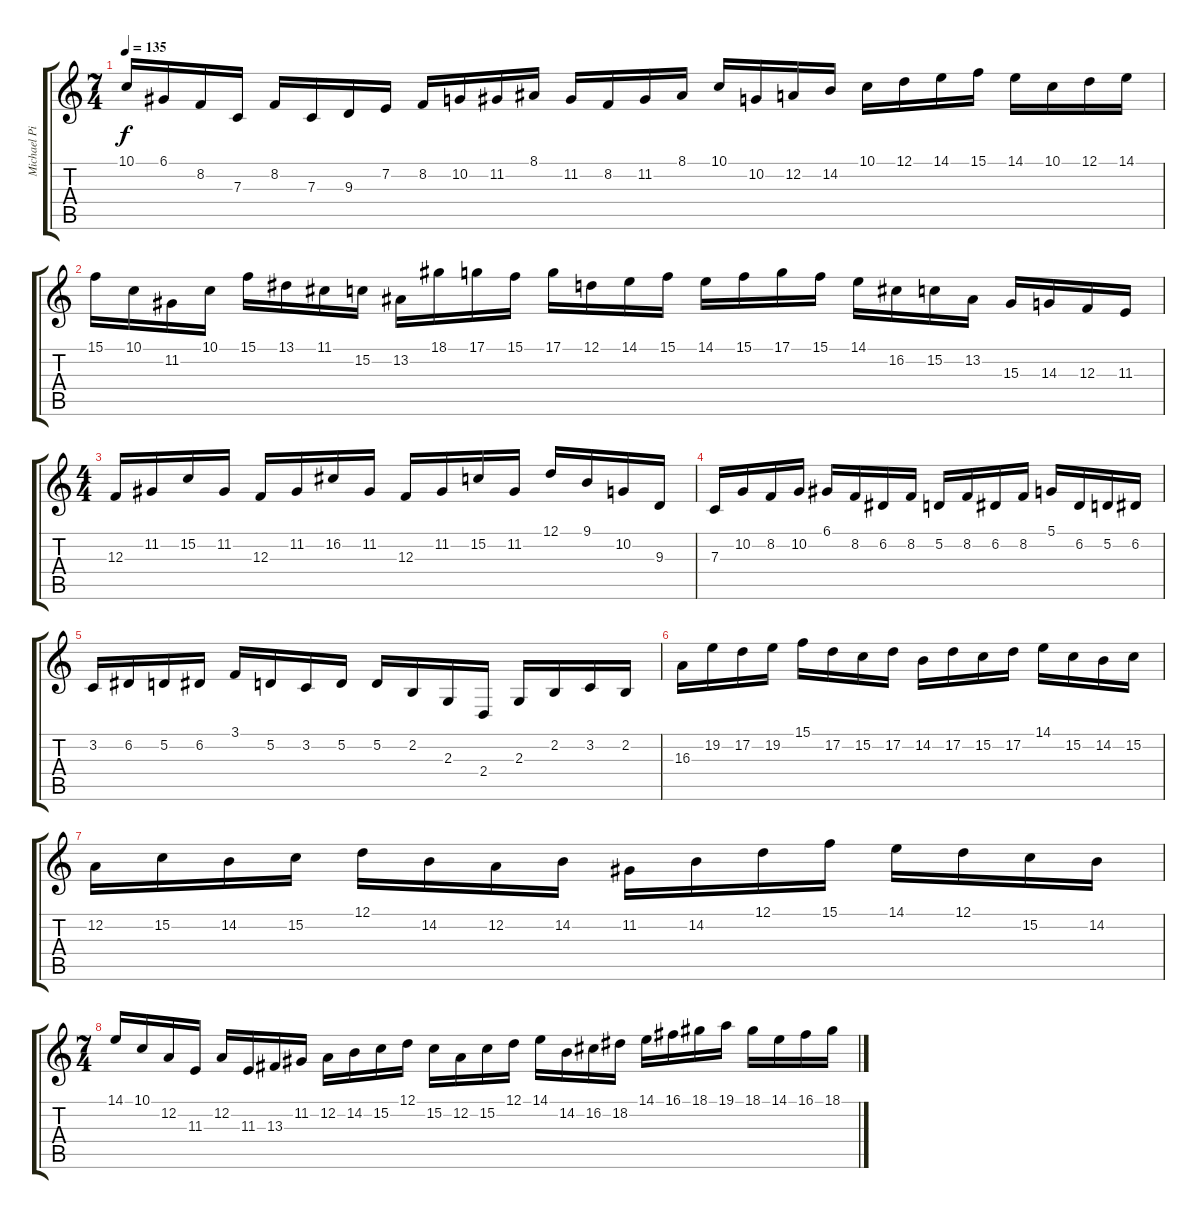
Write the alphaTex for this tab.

\track ("Michael Pinella Lead" "Michael Pi") {instrument harpsichord}
\staff {score tabs}
\tuning (D4 A3 F3 C3 G2 D2) {hide}
\ts (7 4)
\tempo 135
\clef g2
\ks c
10.1.16{dy f} 6.1.16 8.2.16 7.3.16 8.2.16 7.3.16 9.3.16 7.2.16 8.2.16 10.2.16 11.2.16 8.1.16 11.2.16 8.2.16 11.2.16 8.1.16 10.1.16 10.2.16 12.2.16 14.2.16 10.1.16 12.1.16 14.1.16 15.1.16 14.1.16 10.1.16 12.1.16 14.1.16 |
15.1.16 10.1.16 11.2.16 10.1.16 15.1.16 13.1.16 11.1.16 15.2.16 13.2.16 18.1.16 17.1.16 15.1.16 17.1.16 12.1.16 14.1.16 15.1.16 14.1.16 15.1.16 17.1.16 15.1.16 14.1.16 16.2.16 15.2.16 13.2.16 15.3.16 14.3.16 12.3.16 11.3.16 |
\ts (4 4)
12.3.16 11.2.16 15.2.16 11.2.16 12.3.16 11.2.16 16.2.16 11.2.16 12.3.16 11.2.16 15.2.16 11.2.16 12.1.16 9.1.16 10.2.16 9.3.16 |
7.3.16 10.2.16 8.2.16 10.2.16 6.1.16 8.2.16 6.2.16 8.2.16 5.2.16 8.2.16 6.2.16 8.2.16 5.1.16 6.2.16 5.2.16 6.2.16 |
3.2.16 6.2.16 5.2.16 6.2.16 3.1.16 5.2.16 3.2.16 5.2.16 5.2.16 2.2.16 2.3.16 2.4.16 2.3.16 2.2.16 3.2.16 2.2.16 |
16.3.16 19.2.16 17.2.16 19.2.16 15.1.16 17.2.16 15.2.16 17.2.16 14.2.16 17.2.16 15.2.16 17.2.16 14.1.16 15.2.16 14.2.16 15.2.16 |
12.2.16 15.2.16 14.2.16 15.2.16 12.1.16 14.2.16 12.2.16 14.2.16 11.2.16 14.2.16 12.1.16 15.1.16 14.1.16 12.1.16 15.2.16 14.2.16 |
\ts (7 4)
14.1.16 10.1.16 12.2.16 11.3.16 12.2.16 11.3.16 13.3.16 11.2.16 12.2.16 14.2.16 15.2.16 12.1.16 15.2.16 12.2.16 15.2.16 12.1.16 14.1.16 14.2.16 16.2.16 18.2.16 14.1.16 16.1.16 18.1.16 19.1.16 18.1.16 14.1.16 16.1.16 18.1.16
